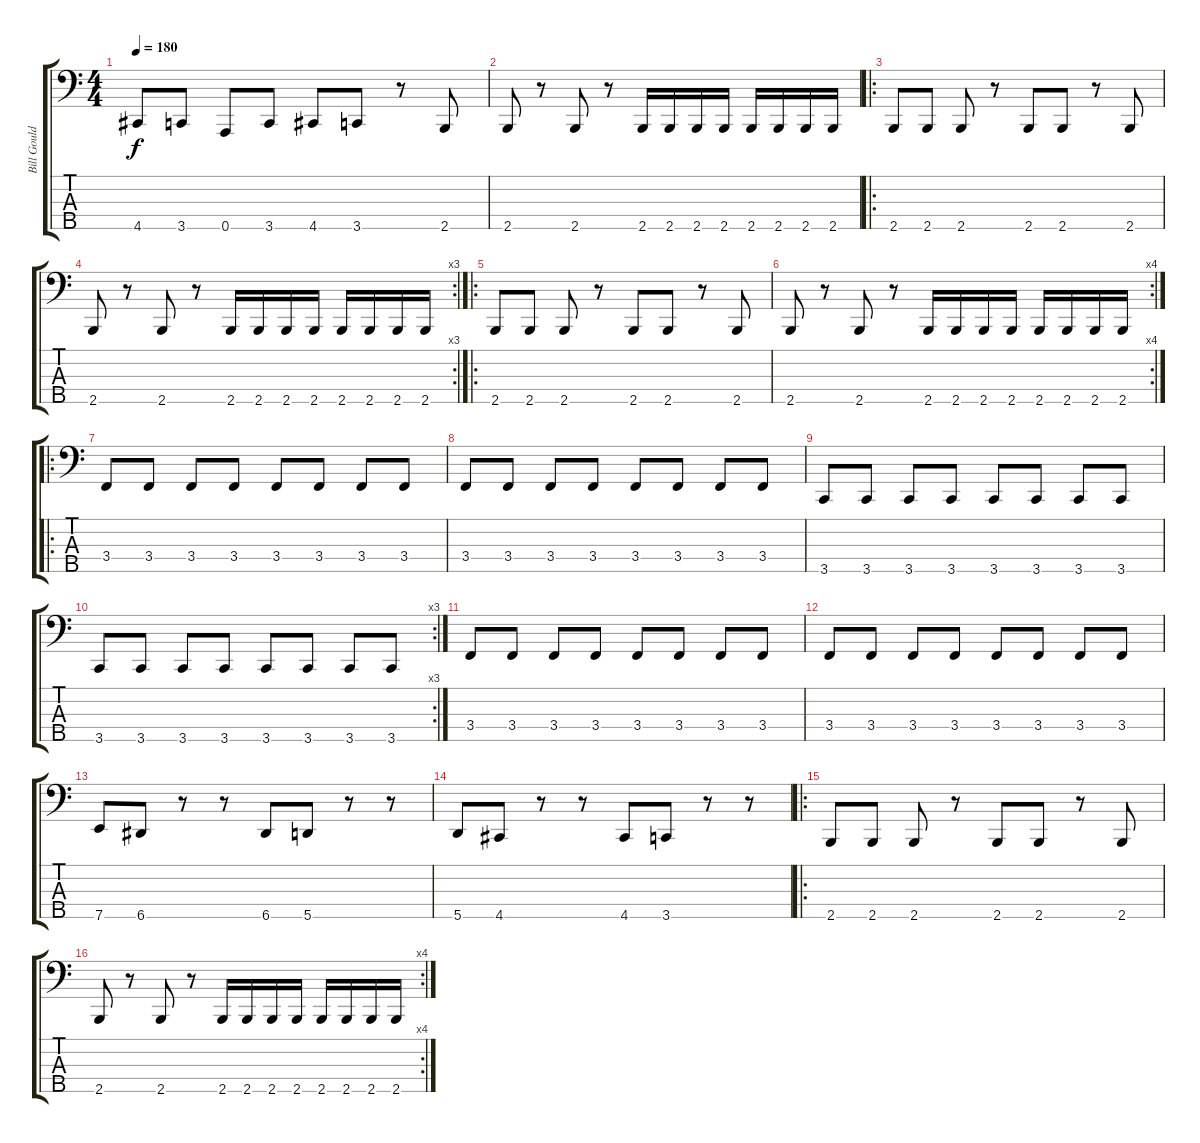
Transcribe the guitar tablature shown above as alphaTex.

\track ("Bill Gould" "Bill Gould") {instrument slapbass2}
\staff {score tabs}
\tuning (F2 C2 G1 D1 A0) {hide}
\ts (4 4)
\tempo 180
\clef f4
\ks c
4.5.8{dy f instrument slapbass2} 3.5.8 0.5.8 3.5.8 4.5.8 3.5.8 r.8 2.5.8 |
2.5.8 r.8 2.5.8 r.8 2.5.16 2.5.16 2.5.16 2.5.16 2.5.16 2.5.16 2.5.16 2.5.16 |
\ro
2.5.8 2.5.8 2.5.8 r.8 2.5.8 2.5.8 r.8 2.5.8 |
\rc 3
2.5.8 r.8 2.5.8 r.8 2.5.16 2.5.16 2.5.16 2.5.16 2.5.16 2.5.16 2.5.16 2.5.16 |
\ro
2.5.8 2.5.8 2.5.8 r.8 2.5.8 2.5.8 r.8 2.5.8 |
\rc 4
2.5.8 r.8 2.5.8 r.8 2.5.16 2.5.16 2.5.16 2.5.16 2.5.16 2.5.16 2.5.16 2.5.16 |
\ro
3.4.8 3.4.8 3.4.8 3.4.8 3.4.8 3.4.8 3.4.8 3.4.8 |
3.4.8 3.4.8 3.4.8 3.4.8 3.4.8 3.4.8 3.4.8 3.4.8 |
3.5.8 3.5.8 3.5.8 3.5.8 3.5.8 3.5.8 3.5.8 3.5.8 |
\rc 3
3.5.8 3.5.8 3.5.8 3.5.8 3.5.8 3.5.8 3.5.8 3.5.8 |
3.4.8 3.4.8 3.4.8 3.4.8 3.4.8 3.4.8 3.4.8 3.4.8 |
3.4.8 3.4.8 3.4.8 3.4.8 3.4.8 3.4.8 3.4.8 3.4.8 |
7.5.8 6.5.8 r.8 r.8 6.5.8 5.5.8 r.8 r.8 |
5.5.8 4.5.8 r.8 r.8 4.5.8 3.5.8 r.8 r.8 |
\ro
2.5.8 2.5.8 2.5.8 r.8 2.5.8 2.5.8 r.8 2.5.8 |
\rc 4
2.5.8 r.8 2.5.8 r.8 2.5.16 2.5.16 2.5.16 2.5.16 2.5.16 2.5.16 2.5.16 2.5.16
